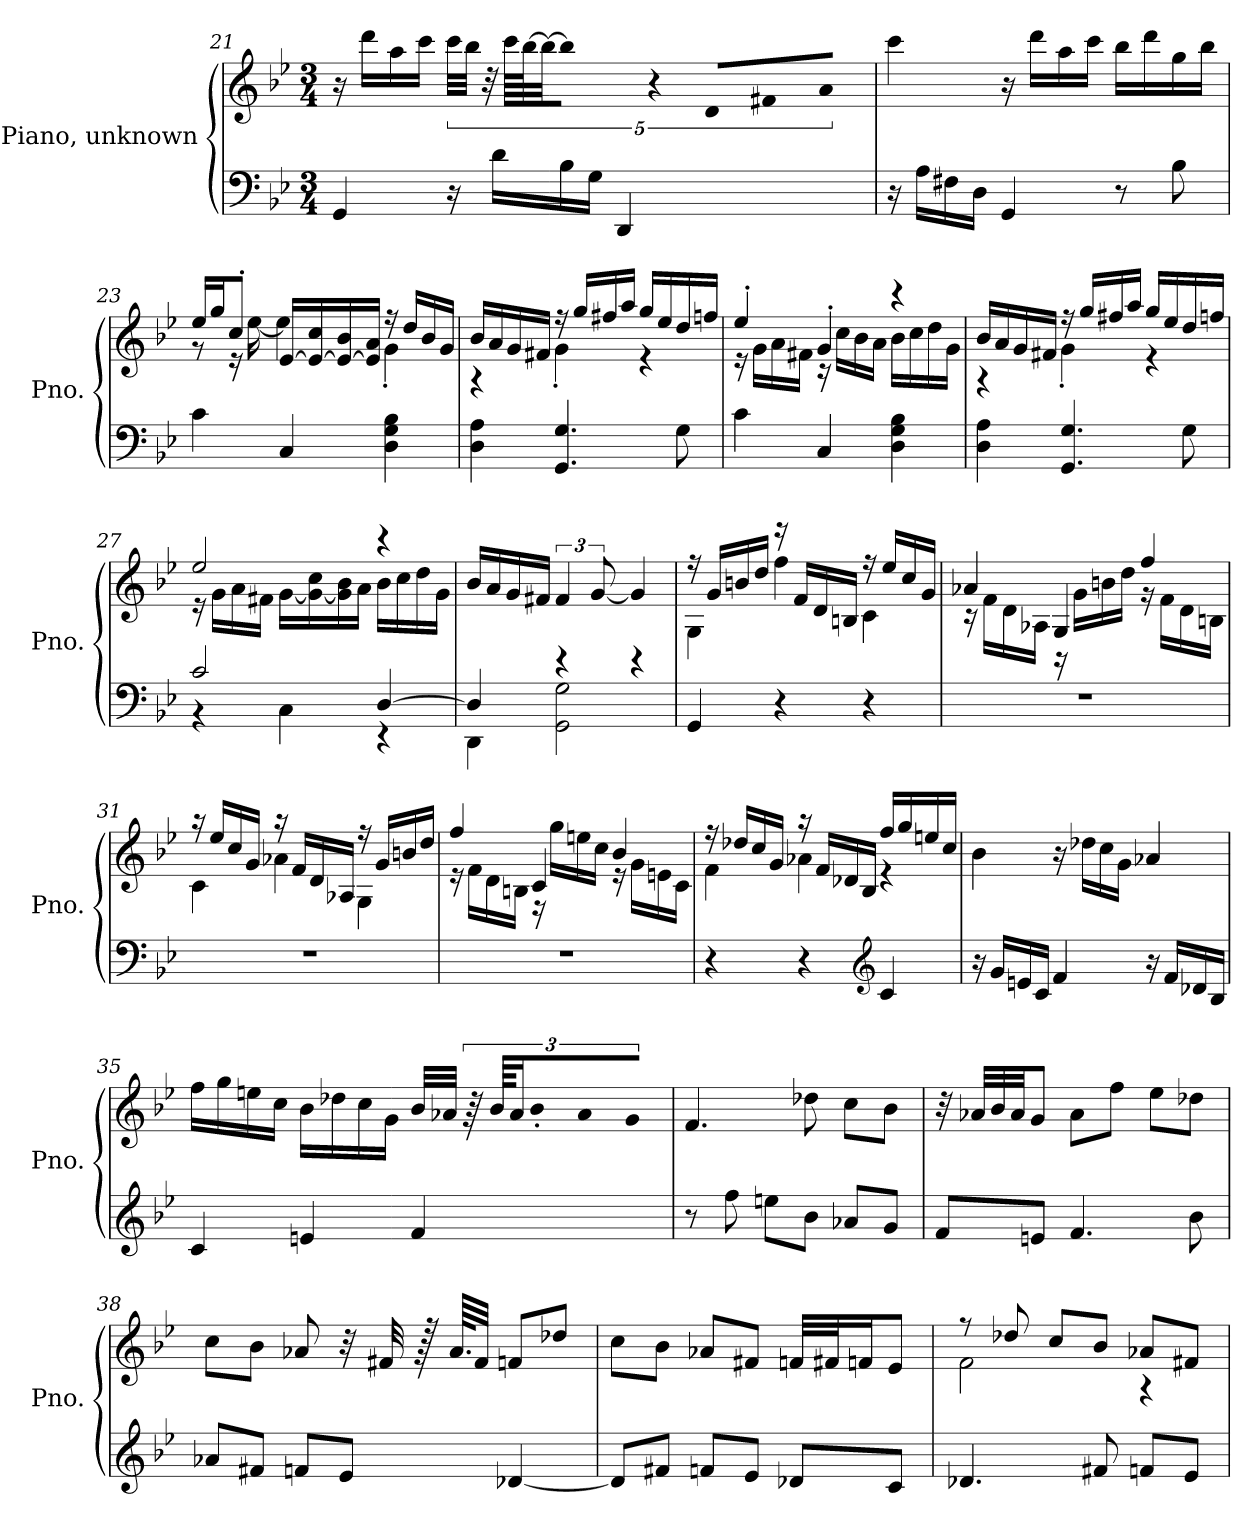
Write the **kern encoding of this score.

**kern	**kern
*part1	*part1
*staff2	*staff1
*I"Piano, unknown	*
*I'Pno.	*
!!LO:PB:g=z
*clefF4	*clefG2
*k[b-e-]	*k[b-e-]
*M3/4	*M3/4
=21	=21
4GG/	16r
.	16ddd\LL
.	16aa\
.	16ccc\JJ
16r	40ccc\LLL
.	40bb-\JJJ
.	40r
16d\LL	.
.	80ccc\LLLL
.	[80bb-\J
.	40bb-\JJ_
16B-\	8bb-\J]
16G\JJ	.
4DD/	16r
.	16d/LL
.	16f#X/
.	16a/JJ
=22	=22
16r	4ccc\
16A\LL	.
16F#X\	.
16D\JJ	.
4GG/	16r
.	16ddd\LL
.	16aa\
.	16ccc\JJ
8r	16bb-\LL
.	16ddd\
8B-\	16gg\
.	16bb-\JJ
!!LO:LB:g=z
=23	=23
*	*^
4c\	16ee-/LL	8r
.	16gg/J	.
.	8cc'/J	16r
.	.	[16ee-\
4C/	[16e-/LL	4ee-\]
.	16e-/_ 16cc/	.
.	16e-/_ 16b-/	.
.	16e-/] 16a/JJ	.
4D\ 4G\ 4B-\	16r	4g'\
.	16dd/LL	.
.	16b-/	.
.	16g/JJ	.
=24	=24	=24
4D\ 4A\	16b-/LL	4r
.	16a/	.
.	16g/	.
.	16f#X/JJ	.
4.GG/ 4.G/	16r	4g'\
.	16gg/LL	.
.	16ff#X/	.
.	16aa/JJ	.
.	16gg/LL	4r
.	16ee-/	.
8G\	16dd/	.
.	16ffn/JJ	.
=25	=25	=25
4c\	4ee-'/	16r
.	.	16g\LL
.	.	16a\
.	.	16f#X\JJ
4C/	4g'/	16r
.	.	16cc\LL
.	.	16b-\
.	.	16a\JJ
4D\ 4G\ 4B-\	4r	16b-\LL
.	.	16cc\
.	.	16dd\
.	.	16g\JJ
!!LO:LB:g=z	!!
=26	=26	=26
4D\ 4A\	16b-/LL	4r
.	16a/	.
.	16g/	.
.	16f#X/JJ	.
4.GG/ 4.G/	16r	4g'\
.	16gg/LL	.
.	16ff#X/	.
.	16aa/JJ	.
.	16gg/LL	4r
.	16ee-/	.
8G\	16dd/	.
.	16ffn/JJ	.
=27	=27	=27
*^	*	*
2c/	4r	2ee-/	16r
.	.	.	16g\LL
.	.	.	16a\
.	.	.	16f#X\JJ
.	4C\	.	[16g\LL
.	.	.	16g\_ 16cc\
.	.	.	16g\] 16b-\
.	.	.	16a\JJ
[4D/	4r	4r	16b-\LL
.	.	.	16cc\
.	.	.	16dd\
.	.	.	16g\JJ
*	*	*v	*v
=28	=28	=28
4D/]	4DD\	16b-/LL
.	.	16a/
.	.	16g/
.	.	16f#X/JJ
4r	2GG\ 2G\	6f#/
.	.	[12g/
4r	.	4g/]
*v	*v	*
!!LO:LB:g=z
=29	=29
*	*^
4GG/	16r	4G\
.	16g/LL	.
.	16bn/	.
.	16dd/JJ	.
4r	16r	4ff\
.	16f/LL	.
.	16d/	.
.	16Bn/JJ	.
4r	16r	4c\
.	16ee-/LL	.
.	16cc/	.
.	16g/JJ	.
=30	=30	=30
2.r	4a-X/	16r
.	.	16f\LL
.	.	16d\
.	.	16A-X\JJ
.	4G/	16r
.	.	16g\LL
.	.	16bn\
.	.	16dd\JJ
.	4ff/	16r
.	.	16f\LL
.	.	16d\
.	.	16Bn\JJ
=31	=31	=31
2.r	16r	4c\
.	16ee-/LL	.
.	16cc/	.
.	16g/JJ	.
.	16r	4a-X\
.	16f/LL	.
.	16d/	.
.	16A-X/JJ	.
.	16r	4G\
.	16g/LL	.
.	16bn/	.
.	16dd/JJ	.
!!LO:LB:g=z	!!
=32	=32	=32
2.r	4ff/	16r
.	.	16f\LL
.	.	16d\
.	.	16Bn\JJ
.	4c/	16r
.	.	16gg\LL
.	.	16een\
.	.	16cc\JJ
.	4b-/	16r
.	.	16g\LL
.	.	16en\
.	.	16c\JJ
=33	=33	=33
4r	16r	4f\
.	16dd-X/LL	.
.	16cc/	.
.	16g/JJ	.
4r	16r	4a-X\
.	16f/LL	.
.	16d-X/	.
.	16B-/JJ	.
*clefG2	*	*
4c/	16ff/LL	4r
.	16gg/	.
.	16een/	.
.	16cc/JJ	.
*	*v	*v
=34	=34
16r	4b-\
16g/LL	.
16en/	.
16c/JJ	.
4f/	16r
.	16dd-X\LL
.	16cc\
.	16g\JJ
16r	4a-X/
16f/LL	.
16d-X/	.
16B-/JJ	.
!!LO:LB:g=z
=35	=35
4c/	16ff\LL
.	16gg\
.	16een\
.	16cc\JJ
4en/	16b-\LL
.	16dd-X\
.	16cc\
.	16g\JJ
4f/	32b-/LLL
.	32a-X/JJJ
.	96r
.	96b-/KKLL
.	24a-/
.	32b-'/L
.	32a-/J
.	16g/JJ
=36	=36
8r	4.f/
8ff\	.
8een\L	.
8b-\J	8dd-X\
8a-X/L	8cc\L
8g/J	8b-\J
=37	=37
8f/L	32r
.	32a-X/LLL
.	32b-/
.	32a-/JJ
8en/J	8g/J
4.f/	8a-\L
.	8ff\J
.	8ee-\L
8b-\	8dd-X\J
!!LO:PB:g=z
=38	=38
8a-X/L	8cc\L
8f#X/J	8b-\J
8fn/L	8a-X/
8e-/J	32r
.	32f#X/
.	128r
.	64.a-/KLLL
.	32f#/JJJ
[4d-X/	8fn/L
.	8dd-X/J
=39	=39
8d-/L]	8cc\L
8f#X/J	8b-\J
8fn/L	8a-X/L
8e-/J	8f#X/J
8d-X/L	32fn/LLL
.	32f#X/J
.	16fn/J
8c/J	8e-/J
=40	=40
*	*^
4.d-X/	8r	2f\
.	8dd-X/	.
.	8cc/L	.
8f#X/	8b-/J	.
8fn/L	8a-X/L	4r
8e-/J	8f#X/J	.
*	*v	*v
=	=
*-	*-
